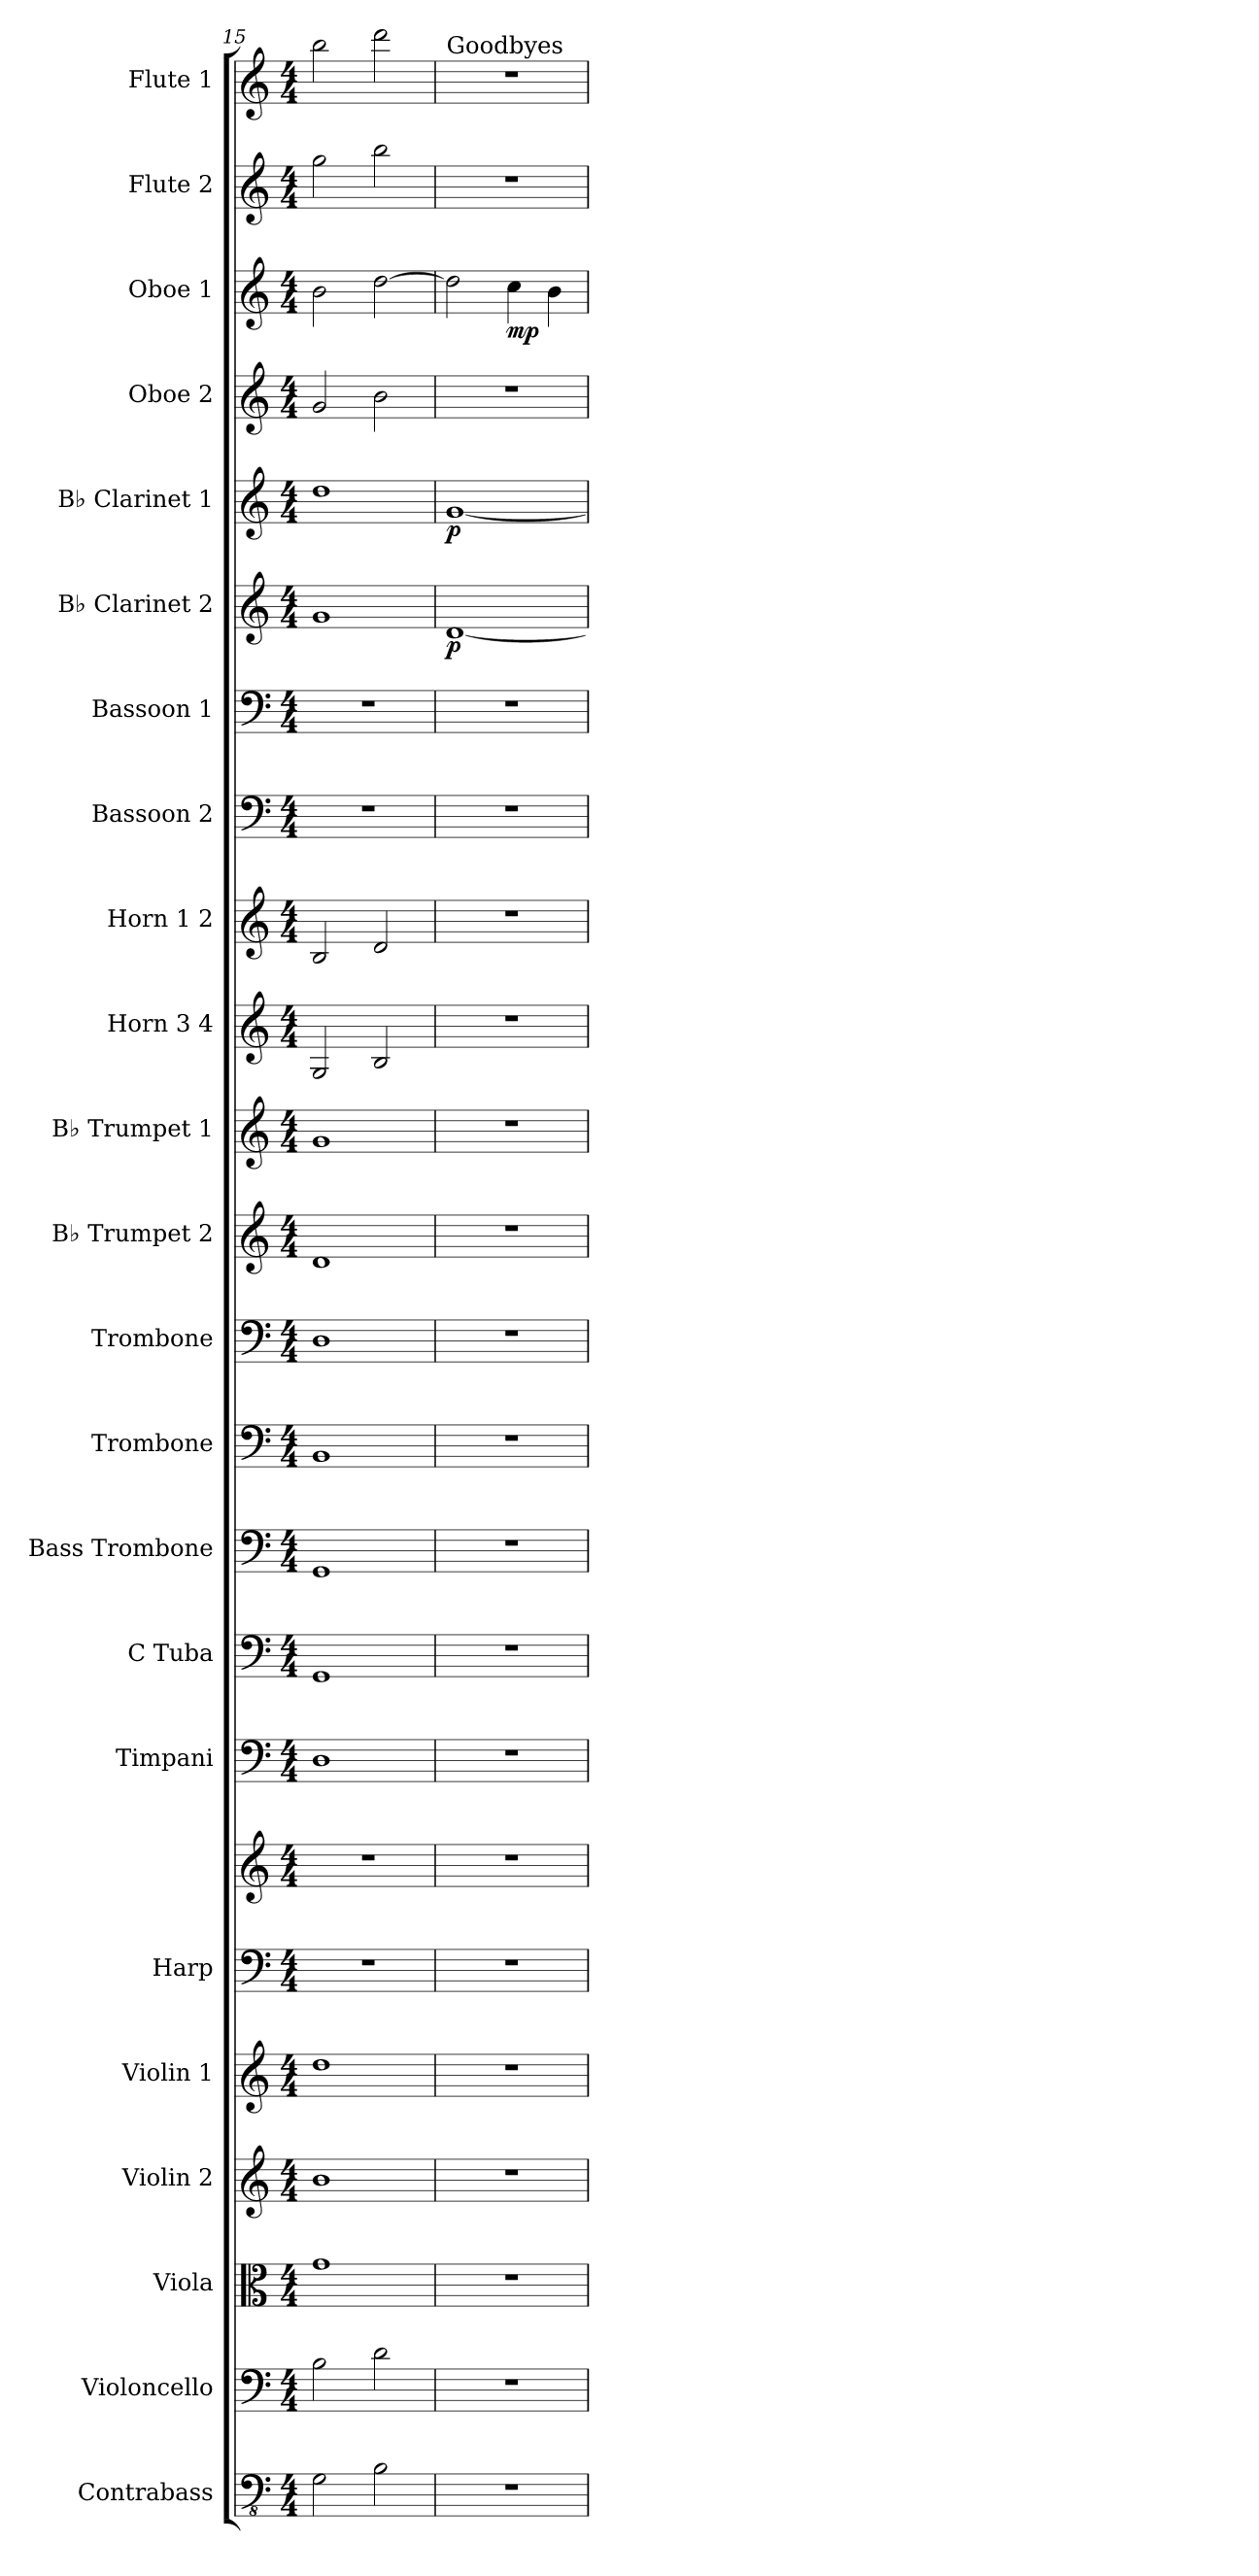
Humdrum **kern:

**kern	**kern	**kern	**kern	**kern	**kern	**kern	**kern	**kern	**kern	**kern	**kern	**kern	**kern	**kern	**kern	**kern	**kern	**kern	**dynam	**kern	**dynam	**kern	**kern	**dynam	**kern	**kern
*part23	*part22	*part21	*part20	*part19	*part18	*part18	*part17	*part16	*part15	*part14	*part13	*part12	*part11	*part10	*part9	*part8	*part7	*part6	*part6	*part5	*part5	*part4	*part3	*part3	*part2	*part1
*staff24	*staff23	*staff22	*staff21	*staff20	*staff19	*staff18	*staff17	*staff16	*staff15	*staff14	*staff13	*staff12	*staff11	*staff10	*staff9	*staff8	*staff7	*staff6	*staff6	*staff5	*staff5	*staff4	*staff3	*staff3	*staff2	*staff1
*I"Contrabass	*I"Violoncello	*I"Viola	*I"Violin 2	*I"Violin 1	*I"Harp	*	*I"Timpani	*I"C Tuba	*I"Bass Trombone	*I"Trombone	*I"Trombone	*I"B♭ Trumpet 2	*I"B♭ Trumpet 1	*I"Horn 3 4	*I"Horn 1 2	*I"Bassoon 2	*I"Bassoon 1	*I"B♭ Clarinet 2	*	*I"B♭ Clarinet 1	*	*I"Oboe 2	*I"Oboe 1	*	*I"Flute 2	*I"Flute 1
*I'Cbs.	*I'Vlc.	*I'Vla.	*I'Vln. 2	*I'Vln. 1	*I'Hrp.	*	*I'Timp.	*I'C Tu.	*I'B. Trb.	*I'Trb.	*I'Trb.	*I'B♭ Tpt. 2	*I'B♭ Tpt. 1	*I'Hn. 3 4	*I'Hn. 1 2	*I'Bsn. 2	*I'Bsn. 1	*I'B♭ Cl. 2	*	*I'B♭ Cl. 1	*	*I'Ob. 2	*I'Ob. 1	*	*I'Fl. 2	*I'Fl. 1
*clefFv4	*clefF4	*clefC3	*clefG2	*clefG2	*clefF4	*clefG2	*clefF4	*clefF4	*clefF4	*clefF4	*clefF4	*clefG2	*clefG2	*clefG2	*clefG2	*clefF4	*clefF4	*clefG2	*	*clefG2	*	*clefG2	*clefG2	*	*clefG2	*clefG2
*	*	*	*	*	*	*	*	*	*	*	*	*ITrd1c2	*ITrd1c2	*ITrd4c7	*ITrd4c7	*	*	*ITrd1c2	*	*ITrd1c2	*	*	*	*	*	*
*k[]	*k[]	*k[]	*k[]	*k[]	*k[]	*k[]	*k[]	*k[]	*k[]	*k[]	*k[]	*k[b-e-]	*k[b-e-]	*k[b-]	*k[b-]	*k[]	*k[]	*k[b-e-]	*	*k[b-e-]	*	*k[]	*k[]	*	*k[]	*k[]
*C:	*C:	*C:	*C:	*C:	*C:	*C:	*C:	*C:	*C:	*C:	*C:	*B-:	*B-:	*F:	*F:	*C:	*C:	*B-:	*	*B-:	*	*C:	*C:	*	*C:	*C:
*M4/4	*M4/4	*M4/4	*M4/4	*M4/4	*M4/4	*M4/4	*M4/4	*M4/4	*M4/4	*M4/4	*M4/4	*M4/4	*M4/4	*M4/4	*M4/4	*M4/4	*M4/4	*M4/4	*	*M4/4	*	*M4/4	*M4/4	*	*M4/4	*M4/4
=15	=15	=15	=15	=15	=15	=15	=15	=15	=15	=15	=15	=15	=15	=15	=15	=15	=15	=15	=15	=15	=15	=15	=15	=15	=15	=15
2GG\	2B\	1g	1b	1dd	1r	1r	1D	1GG	1GG	1BB	1D	1c	1f	2C/	2E/	1r	1r	1f	.	1cc	.	2g/	2b\	.	2gg\	2bb\
2BB\	2d\	.	.	.	.	.	.	.	.	.	.	.	.	2E/	2G/	.	.	.	.	.	.	2b\	[2dd\	.	2bb\	2ddd\
=16	=16	=16	=16	=16	=16	=16	=16	=16	=16	=16	=16	=16	=16	=16	=16	=16	=16	=16	=16	=16	=16	=16	=16	=16	=16	=16
!	!	!	!	!	!	!	!	!	!	!	!	!	!	!	!	!	!	!	!	!	!	!	!	!	!	!LO:TX:a:t=Goodbyes
!	!	!	!	!	!	!	!	!	!	!	!	!	!	!	!	!	!	!	!LO:DY:b	!	!LO:DY:b	!	!	!	!	!
1r	1r	1r	1r	1r	1r	1r	1r	1r	1r	1r	1r	1r	1r	1r	1r	1r	1r	[1c	p	[1f	p	1r	2dd\]	.	1r	1r
!	!	!	!	!	!	!	!	!	!	!	!	!	!	!	!	!	!	!	!	!	!	!	!	!LO:DY:b	!	!
.	.	.	.	.	.	.	.	.	.	.	.	.	.	.	.	.	.	.	.	.	.	.	4cc\	mp	.	.
.	.	.	.	.	.	.	.	.	.	.	.	.	.	.	.	.	.	.	.	.	.	.	4b\	.	.	.
=	=	=	=	=	=	=	=	=	=	=	=	=	=	=	=	=	=	=	=	=	=	=	=	=	=	=
*-	*-	*-	*-	*-	*-	*-	*-	*-	*-	*-	*-	*-	*-	*-	*-	*-	*-	*-	*-	*-	*-	*-	*-	*-	*-	*-
